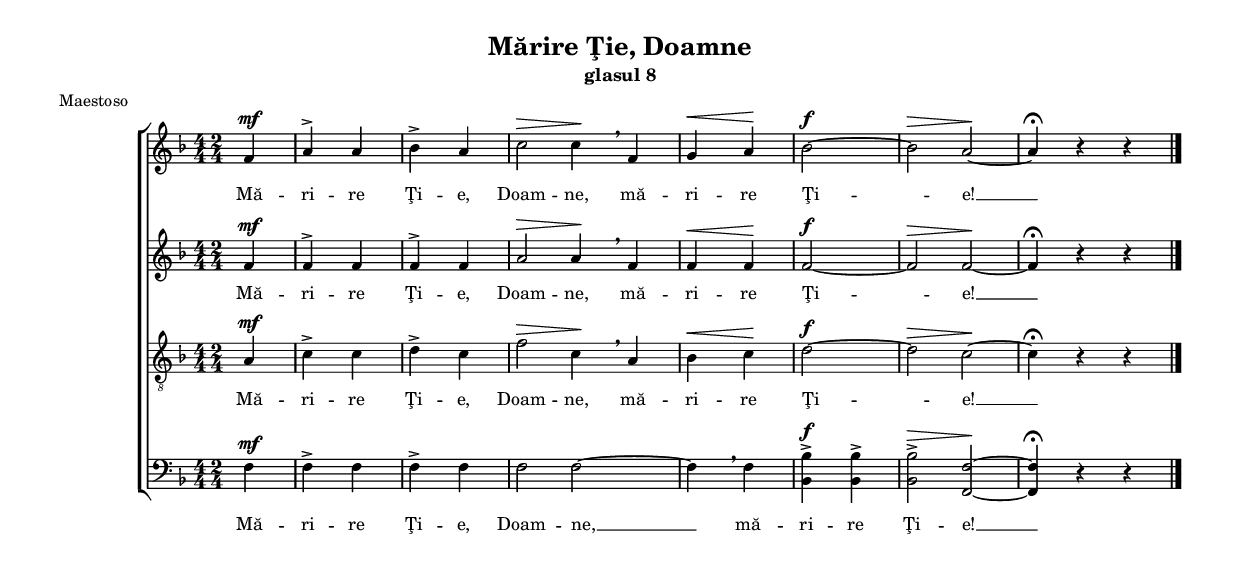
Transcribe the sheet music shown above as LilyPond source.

\version "2.19.80"
\include "defines.ly"
#(define myNoteSpacing 8.0)
\include "preamble.ly"

\header {
  title = "Mărire Ţie, Doamne"
  subtitle = "glasul 8"
  meter = "Maestoso"
}

global = {
  \globalPreamble
  \key f \major
  \override Staff.TimeSignature.stencil = #ly:text-interface::print
  \override Staff.TimeSignature.text = #mixedTimeSigMarkup
}

sopWords = \lyricmode {
  Mă -- ri -- re Ţi -- e, Doam -- ne, mă -- ri -- re Ţi -- e! __
}

altoWords = \sopWords

tenorWords = \sopWords

bassWords = \lyricmode {
  Mă -- ri -- re Ţi -- e, Doam -- ne, __ mă -- ri -- re Ţi -- e! __
}

sopMusic = \relative c' {
  \cadenzaOn

  f4^\mf \bar "|"
  a4^\accent a4 \bar "|"
  bes4^\accent a4 \bar "|"
  c2^\> c4\! \breathe f,4 \bar "|"
  g4^\< a4\! \bar "|"
  bes2~^\f \bar "|"
  bes2^\> a2~\! \bar "|"
  a4^\fermata r4 r4 \bar "|."
}

altoMusic = \relative c' {
  \cadenzaOn

  f4^\mf
  f4^\accent f4
  f4^\accent f4
  a2^\> a4\! \breathe f4
  f4^\< f4\!
  f2~^\f
  f2^\> f2~\!
  f4^\fermata r4 r4
}

tenorMusic = \relative c' {
  \cadenzaOn

  a4^\mf
  c4^\accent c4
  d4^\accent c4
  f2^\> c4\! \breathe a4
  bes4^\< c4\!
  d2~^\f
  d2^\> c2~\!
  c4^\fermata r4 r4
}

bassMusic = \relative c' {
  \cadenzaOn

  f,4^\mf
  f4^\accent f4
  f4^\accent f4
  f2 f2~
  f4 \breathe f4
  <bes bes,>4^\f^\accent <bes bes,>4^\accent
  <bes bes,>2^\accent^\> <f f,>2~\!
  <f f,>4^\fermata r4 r4
}

\include "four-staves.ly"
